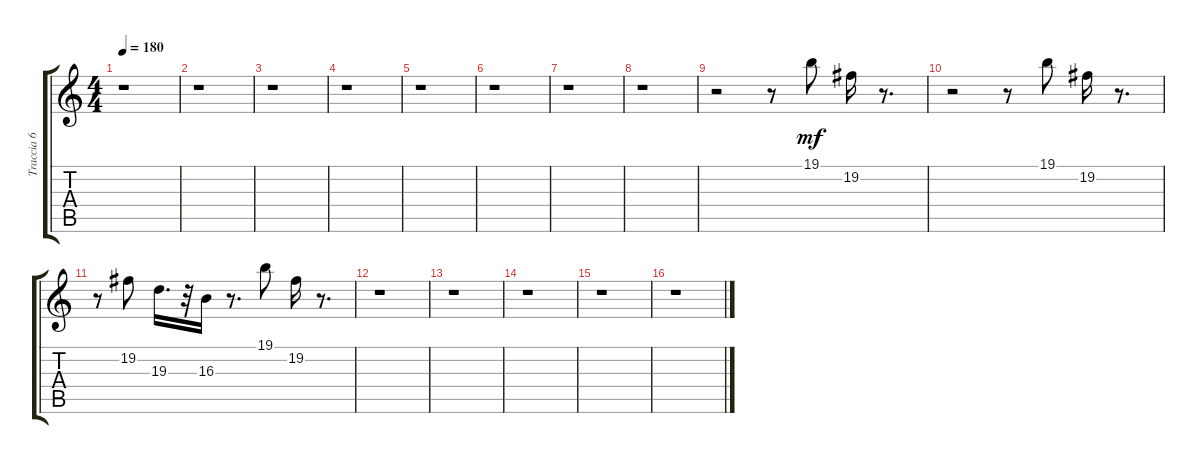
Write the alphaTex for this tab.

\track ("Traccia 6" "Traccia 6") {instrument marimba}
\staff {score tabs}
\tuning (E4 B3 G3 D3 A2 E2) {hide}
\ts (4 4)
\tempo 180
\clef g2
\ks c
r.1{dy mp} |
r.1 |
r.1 |
r.1 |
r.1 |
r.1 |
r.1 |
r.1 |
r.2 r.8 19.1.8{dy mf instrument recorder} 19.2.16 r.8{d} |
r.2 r.8 19.1.8 19.2.16 r.8{d} |
r.8 19.2.8 19.3.16{d} r.32 16.3.16 r.8{d} 19.1.8 19.2.16 r.8{d} |
r.1 |
r.1 |
r.1 |
r.1 |
r.1
